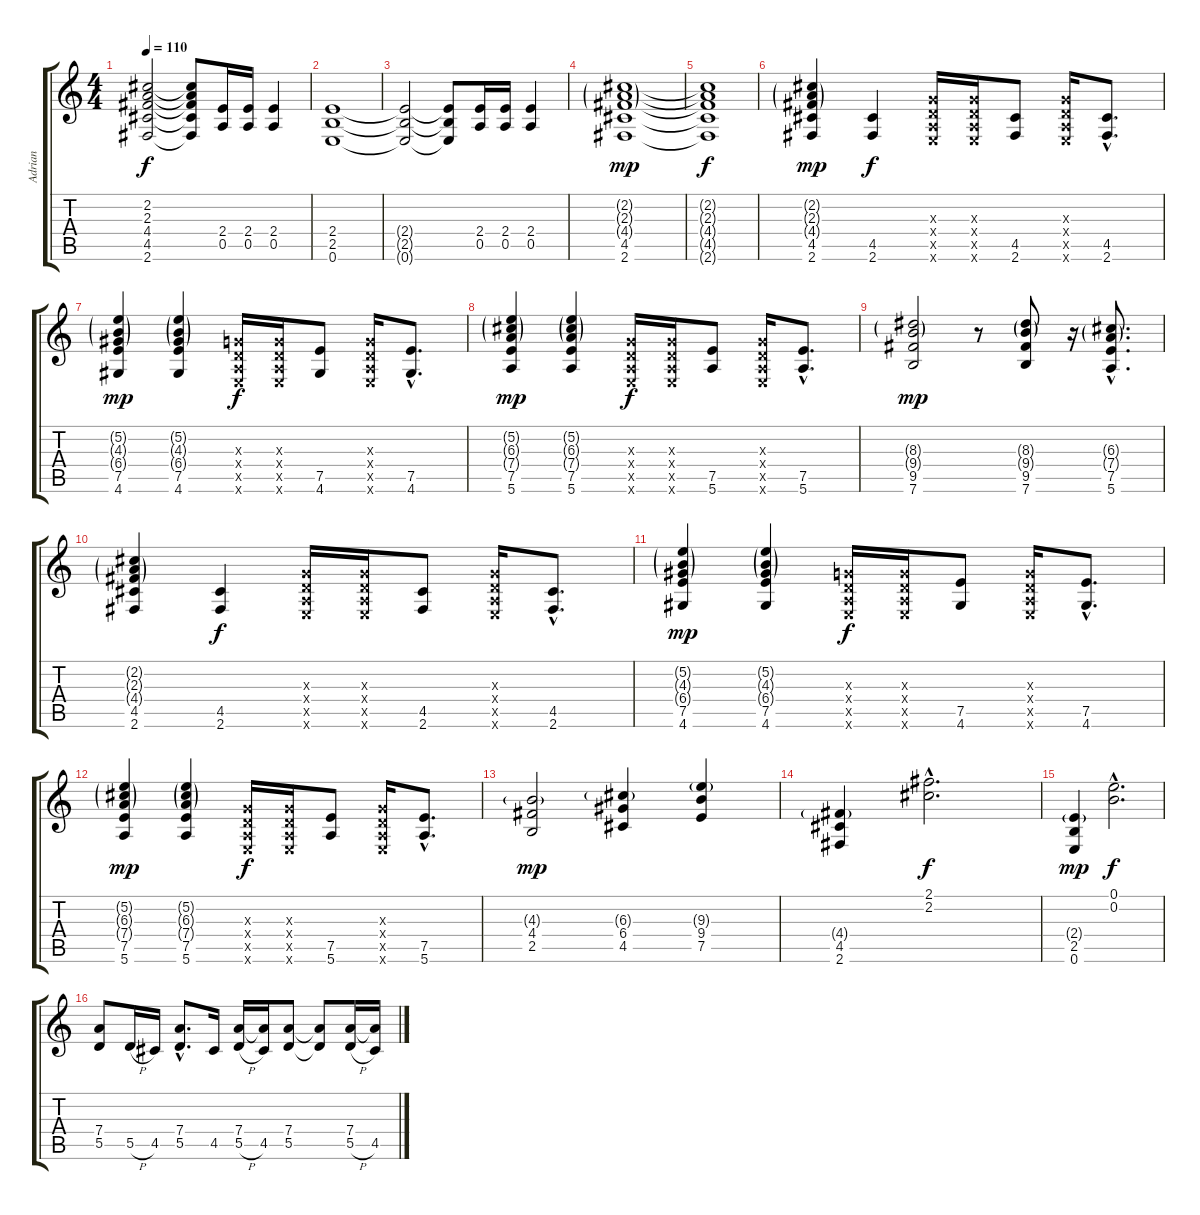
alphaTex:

\track ("Adrian" "Adrian") {instrument distortionguitar}
\staff {score tabs}
\tuning (E4 B3 G3 D3 A2 E2) {hide}
\ts (4 4)
\tempo 110
\clef g2
\ks c
(2.2{t} 2.3{t} 4.4{t} 4.5{t} 2.6{t}).2{dy f} (2.2{t} 2.3{t} 4.4{t} 4.5{t} 2.6{t}).8 (2.4 0.5).16 (2.4 0.5).16 (2.4 0.5).4 |
(2.4 2.5 0.6).1 |
(2.4{t} 2.5{t} 0.6{t}).2 (2.4{t} 2.5{t} 0.6{t}).8 (2.4 0.5).16 (2.4 0.5).16 (2.4 0.5).4 |
(2.2{g} 2.3{g} 4.4{g} 4.5 2.6).1{dy mp} |
(2.2{t} 2.3{t} 4.4{t} 4.5{t} 2.6{t}).1{dy f} |
(2.2{g} 2.3{g} 4.4{g} 4.5 2.6).4{dy mp} (4.5 2.6).4{dy f} (0.3{x} 0.4{x} 0.5{x} 0.6{x}).16 (0.3{x} 0.4{x} 0.5{x} 0.6{x}).16 (4.5 2.6).8 (0.3{x} 0.4{x} 0.5{x} 0.6{x}).16 (4.5{hac} 2.6{hac}).8{d} |
(5.2{g} 4.3{g} 6.4{g} 7.5 4.6).4{dy mp} (5.2{g} 4.3{g} 6.4{g} 7.5 4.6).4 (0.3{x} 0.4{x} 0.5{x} 0.6{x}).16{dy f} (0.3{x} 0.4{x} 0.5{x} 0.6{x}).16 (7.5 4.6).8 (0.3{x} 0.4{x} 0.5{x} 0.6{x}).16 (7.5{hac} 4.6{hac}).8{d} |
(5.2{g} 6.3{g} 7.4{g} 7.5 5.6).4{dy mp} (5.2{g} 6.3{g} 7.4{g} 7.5 5.6).4 (0.3{x} 0.4{x} 0.5{x} 0.6{x}).16{dy f} (0.3{x} 0.4{x} 0.5{x} 0.6{x}).16 (7.5 5.6).8 (0.3{x} 0.4{x} 0.5{x} 0.6{x}).16 (7.5{hac} 5.6{hac}).8{d} |
(8.3{g} 9.4{g} 9.5 7.6).2{dy mp} r.8 (8.3{g} 9.4{g} 9.5 7.6).8 r.16 (6.3{g hac} 7.4{g hac} 7.5{hac} 5.6{hac}).8{d} |
(2.2{g} 2.3{g} 4.4{g} 4.5 2.6).4 (4.5 2.6).4{dy f} (0.3{x} 0.4{x} 0.5{x} 0.6{x}).16 (0.3{x} 0.4{x} 0.5{x} 0.6{x}).16 (4.5 2.6).8 (0.3{x} 0.4{x} 0.5{x} 0.6{x}).16 (4.5{hac} 2.6{hac}).8{d} |
(5.2{g} 4.3{g} 6.4{g} 7.5 4.6).4{dy mp} (5.2{g} 4.3{g} 6.4{g} 7.5 4.6).4 (0.3{x} 0.4{x} 0.5{x} 0.6{x}).16{dy f} (0.3{x} 0.4{x} 0.5{x} 0.6{x}).16 (7.5 4.6).8 (0.3{x} 0.4{x} 0.5{x} 0.6{x}).16 (7.5{hac} 4.6{hac}).8{d} |
(5.2{g} 6.3{g} 7.4{g} 7.5 5.6).4{dy mp} (5.2{g} 6.3{g} 7.4{g} 7.5 5.6).4 (0.3{x} 0.4{x} 0.5{x} 0.6{x}).16{dy f} (0.3{x} 0.4{x} 0.5{x} 0.6{x}).16 (7.5 5.6).8 (0.3{x} 0.4{x} 0.5{x} 0.6{x}).16 (7.5{hac} 5.6{hac}).8{d} |
(4.3{g} 4.4 2.5).2{dy mp} (6.3{g} 6.4 4.5).4 (9.3{g} 9.4 7.5).4 |
(4.4{g} 4.5 2.6).4 (2.1{hac} 2.2{hac}).2{d dy f} |
(2.4{g} 2.5 0.6).4{dy mp} (0.1{hac} 0.2{hac}).2{d dy f} |
(7.4 5.5).8 5.5{h}.16 4.5.16 (7.4{hac} 5.5{hac}).8{d} 4.5.16 (7.4 5.5{h}).16 (7.4{t} 4.5).16 (7.4 5.5).8 (7.4{t} 5.5{t}).8 (7.4 5.5{h}).16 (7.4{t} 4.5).16
